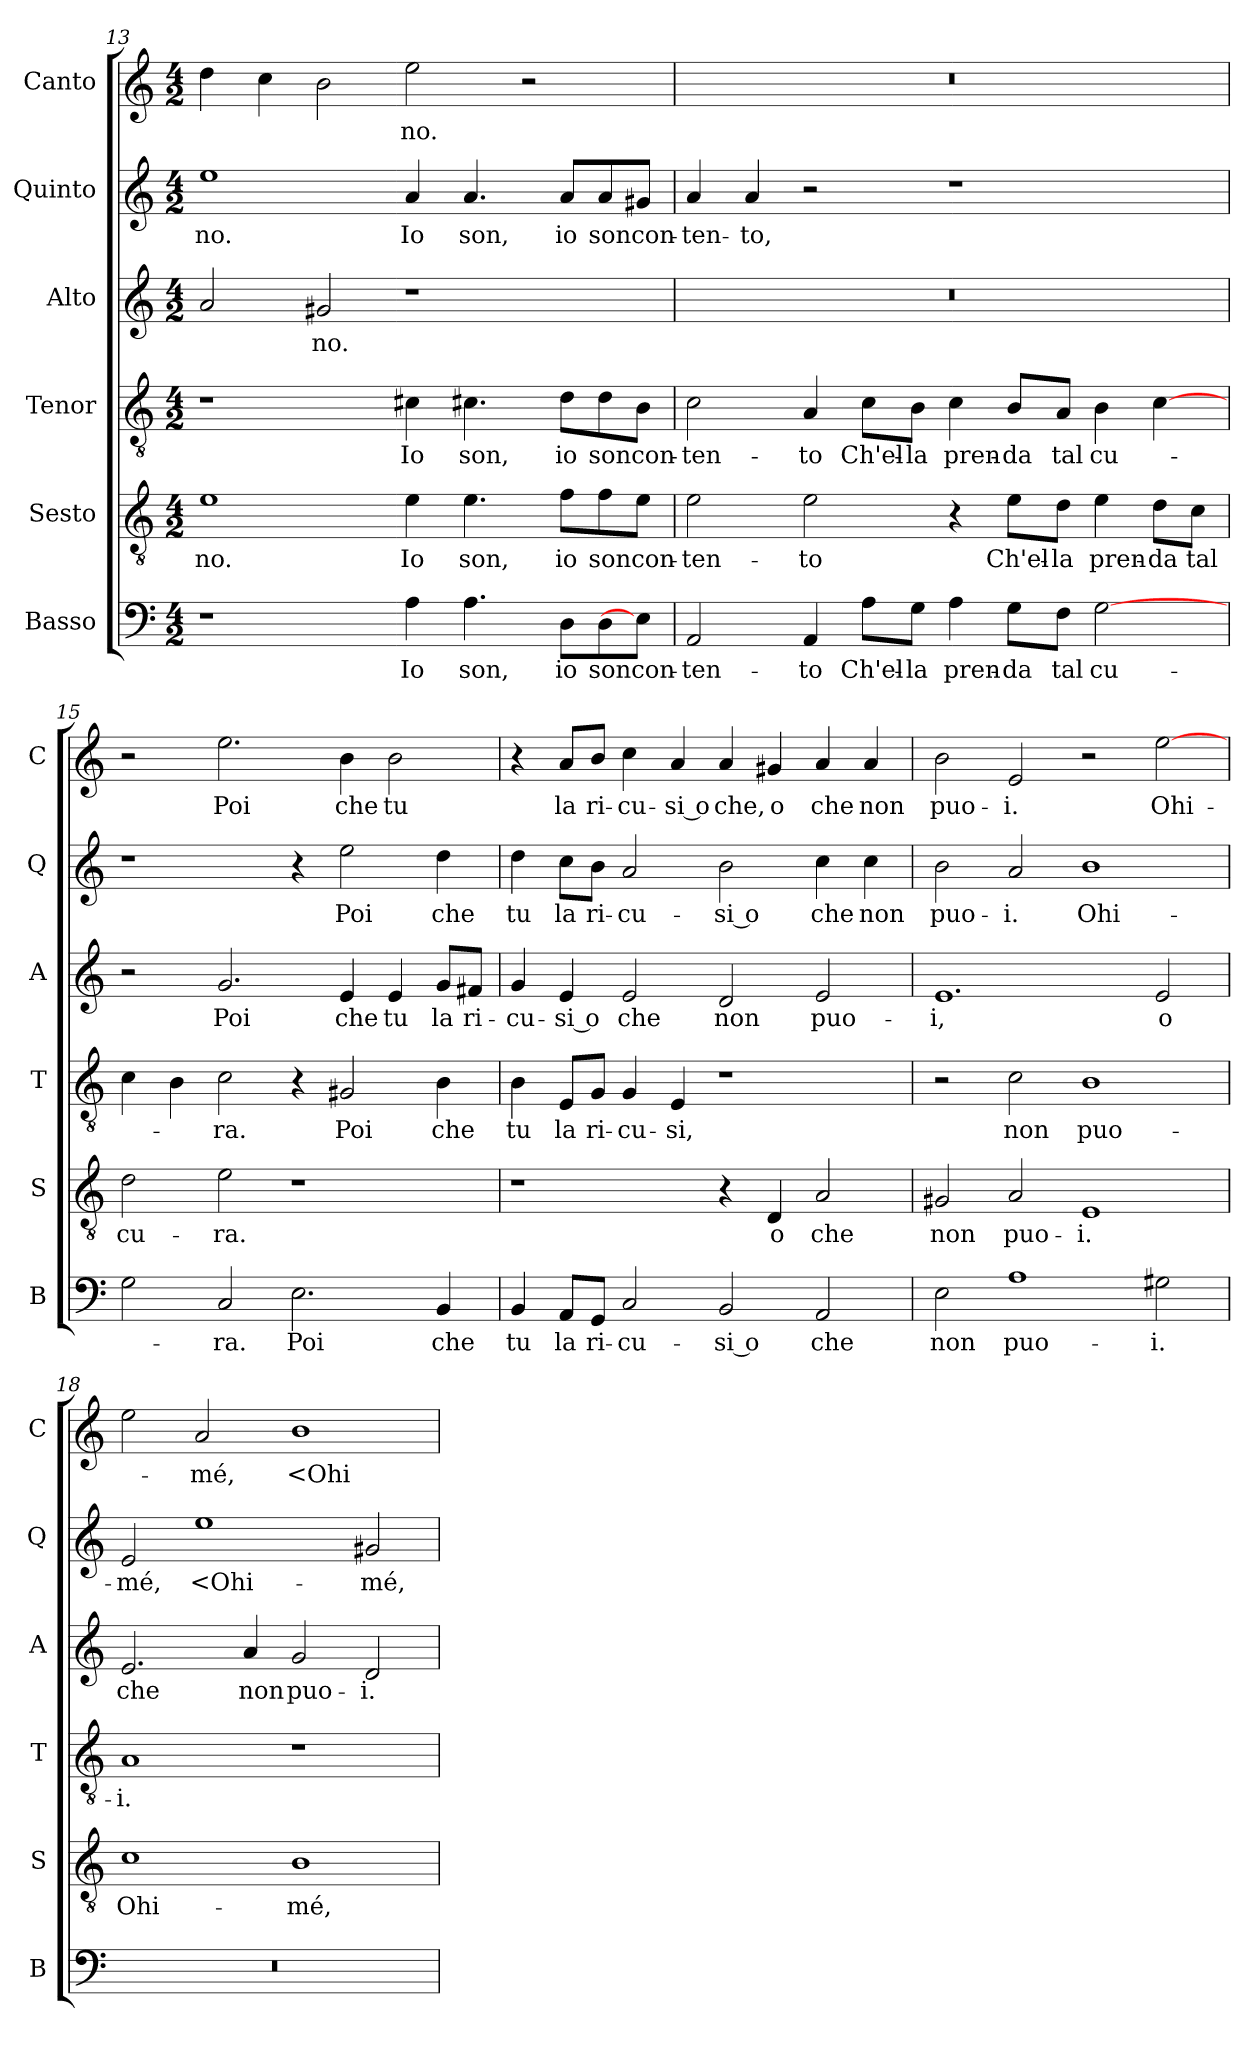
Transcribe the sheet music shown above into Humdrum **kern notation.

**kern	**text	**kern	**text	**kern	**text	**kern	**text	**kern	**text	**kern	**text
*part6	*part6	*part5	*part5	*part4	*part4	*part3	*part3	*part2	*part2	*part1	*part1
*staff6	*staff6	*staff5	*staff5	*staff4	*staff4	*staff3	*staff3	*staff2	*staff2	*staff1	*staff1
*I"Basso	*	*I"Sesto	*	*I"Tenor	*	*I"Alto	*	*I"Quinto	*	*I"Canto	*
*I'B	*	*I'S	*	*I'T	*	*I'A	*	*I'Q	*	*I'C	*
*clefF4	*	*clefGv2	*	*clefGv2	*	*clefG2	*	*clefG2	*	*clefG2	*
*k[]	*	*k[]	*	*k[]	*	*k[]	*	*k[]	*	*k[]	*
*C:	*	*C:	*	*C:	*	*C:	*	*C:	*	*C:	*
*M4/2	*	*M4/2	*	*M4/2	*	*M4/2	*	*M4/2	*	*M4/2	*
=13	=13	=13	=13	=13	=13	=13	=13	=13	=13	=13	=13
1r	.	1e	-no.	1r	.	2a	.	1ee	-no.	4dd	.
.	.	.	.	.	.	.	.	.	.	4cc	.
.	.	.	.	.	.	2g#X	-no.	.	.	2b	.
4A	Io	4e	Io	4c#X	Io	1r	.	4a	Io	2ee	-no.
4.A	son,	4.e	son,	4.c#X	son,	.	.	4.a	son,	.	.
.	.	.	.	.	.	.	.	.	.	2r	.
8DL	io	8fL	io	8dL	io	.	.	8aL	io	.	.
8D	son	8f	son	8d	son	.	.	8a	son	.	.
8EJ]	con-	8eJ	con-	8BJ	con-	.	.	8g#XJ	con-	.	.
=14	=14	=14	=14	=14	=14	=14	=14	=14	=14	=14	=14
2AA	-ten-	2e	-ten-	2c	-ten-	0r	.	4a	-ten-	0r	.
.	.	.	.	.	.	.	.	4a	-to,	.	.
4AA	-to	2e	-to	4A	-to	.	.	2r	.	.	.
8AL	Ch'el-	.	.	8cL	Ch'el-	.	.	.	.	.	.
8GJ	-la	.	.	8BJ	-la	.	.	.	.	.	.
4A	pren-	4r	.	4c	pren-	.	.	1r	.	.	.
8GL	-da	8eL	Ch'el-	8BL	-da	.	.	.	.	.	.
8FJ	tal	8dJ	-la	8AJ	tal	.	.	.	.	.	.
[2G	cu-	4e	pren-	4B	cu-	.	.	.	.	.	.
.	.	8dL	-da	[4c	.	.	.	.	.	.	.
.	.	8cJ	tal	.	.	.	.	.	.	.	.
=15	=15	=15	=15	=15	=15	=15	=15	=15	=15	=15	=15
2G	.	2d	cu-	4c	.	2r	.	1r	.	2r	.
.	.	.	.	4B	.	.	.	.	.	.	.
2C	-ra.	2e	-ra.	2c	-ra.	2.g	Poi	.	.	2.ee	Poi
2.E	Poi	1r	.	4r	.	.	.	4r	.	.	.
.	.	.	.	2G#X	Poi	4e	che	2ee	Poi	4b	che
.	.	.	.	.	.	4e	tu	.	.	2b	tu
4BB	che	.	.	4B	che	8gL	la	4dd	che	.	.
.	.	.	.	.	.	8f#XJ	ri-	.	.	.	.
=16	=16	=16	=16	=16	=16	=16	=16	=16	=16	=16	=16
4BB	tu	1r	.	4B	tu	4g	-cu-	4dd	tu	4r	.
8AAL	la	.	.	8EL	la	4e	-si o	8ccL	la	8aL	la
8GGJ	ri-	.	.	8GJ	ri-	.	.	8bJ	ri-	8bJ	ri-
2C	-cu-	.	.	4G	-cu-	2e	che	2a	-cu-	4cc	-cu-
.	.	.	.	4E	-si,	.	.	.	.	4a	-si o
2BB	-si o	4r	.	1r	.	2d	non	2b	-si o	4a	che,
.	.	4D	o	.	.	.	.	.	.	4g#X	o
2AA	che	2A	che	.	.	2e	puo-	4cc	che	4a	che
.	.	.	.	.	.	.	.	4cc	non	4a	non
=17	=17	=17	=17	=17	=17	=17	=17	=17	=17	=17	=17
2E	non	2G#X	non	2r	.	1.e	-i,	2b	puo-	2b	puo-
1A	puo-	2A	puo-	2c	non	.	.	2a	-i.	2e	-i.
.	.	1E	-i.	1B	puo-	.	.	1b	Ohi-	2r	.
2G#X	-i.	.	.	.	.	2e	o	.	.	[2ee	Ohi-
=18	=18	=18	=18	=18	=18	=18	=18	=18	=18	=18	=18
0r	.	1c	Ohi-	1A	-i.	2.e	che	2e	-mé,	2ee	.
.	.	.	.	.	.	.	.	1ee	<Ohi-	2a	-mé,
.	.	.	.	.	.	4a	non	.	.	.	.
.	.	1B	-mé,	1r	.	2g	puo-	.	.	1b	<Ohi-
.	.	.	.	.	.	2d	-i.	2g#X	-mé,	.	.
=	=	=	=	=	=	=	=	=	=	=	=
*-	*-	*-	*-	*-	*-	*-	*-	*-	*-	*-	*-
